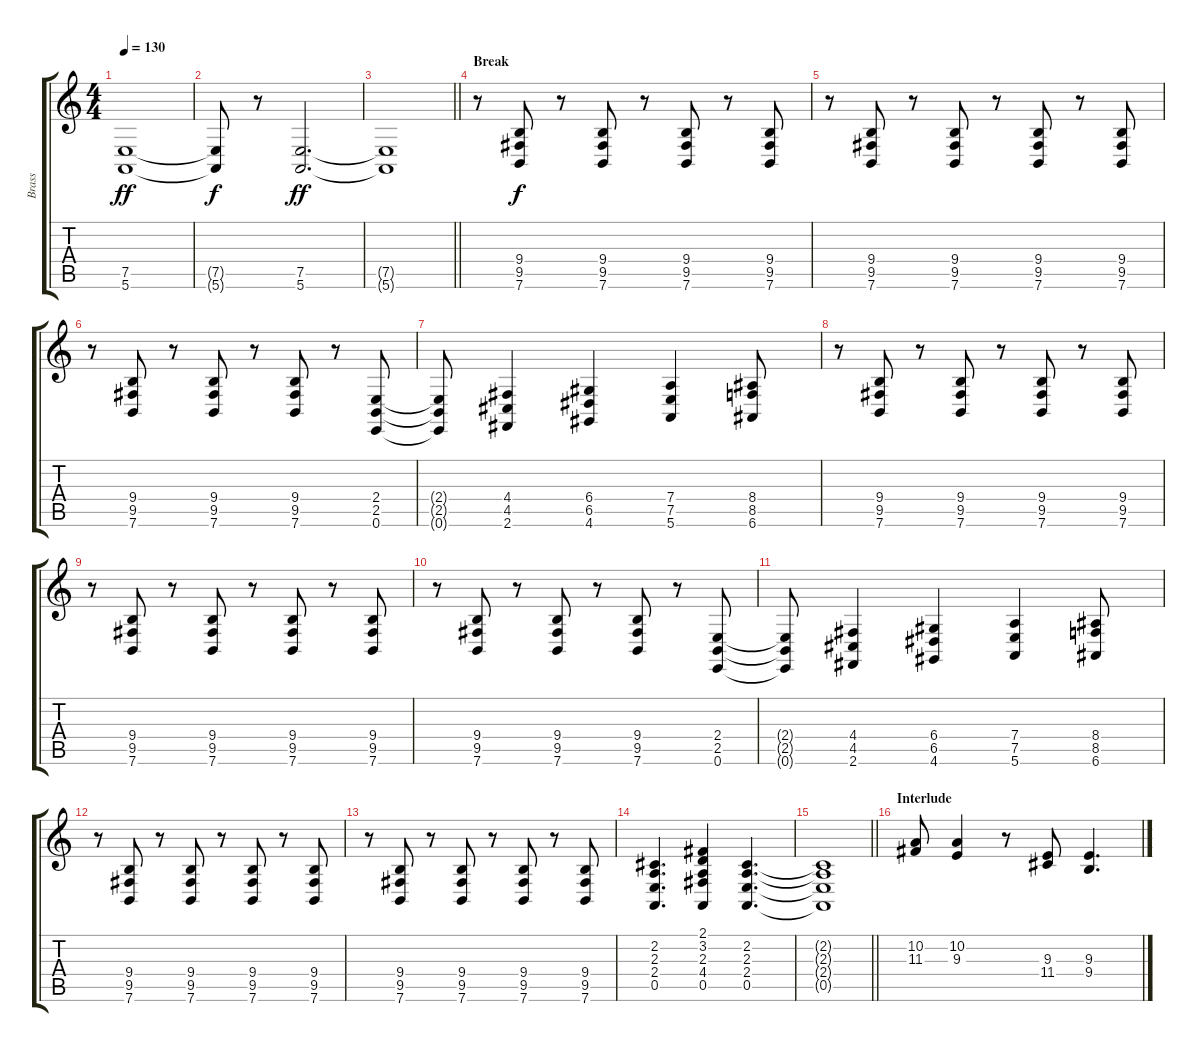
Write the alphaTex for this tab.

\track ("Brass" "Brass") {instrument brasssection}
\staff {score tabs}
\tuning (E4 B3 G3 D3 A2 E2) {hide}
\ts (4 4)
\tempo 130
\clef g2
\ks c
(7.5{t} 5.6{t}).1{dy ff} |
(7.5{t} 5.6{t}).8{dy f} r.8 (7.5 5.6).2{d dy ff} |
\barLineRight lightlight
(7.5{t} 5.6{t}).1 |
\section ("" "Break")
r.8{balance 16 instrument brasssection} (9.4 9.5 7.6).8{dy f} r.8 (9.4 9.5 7.6).8 r.8 (9.4 9.5 7.6).8 r.8 (9.4 9.5 7.6).8 |
r.8 (9.4 9.5 7.6).8 r.8 (9.4 9.5 7.6).8 r.8 (9.4 9.5 7.6).8 r.8 (9.4 9.5 7.6).8 |
r.8 (9.4 9.5 7.6).8 r.8 (9.4 9.5 7.6).8 r.8 (9.4 9.5 7.6).8 r.8 (2.4 2.5 0.6).8 |
(2.4{t} 2.5{t} 0.6{t}).8 (4.4 4.5 2.6).4 (6.4 6.5 4.6).4 (7.4 7.5 5.6).4 (8.4 8.5 6.6).8 |
r.8 (9.4 9.5 7.6).8 r.8 (9.4 9.5 7.6).8 r.8 (9.4 9.5 7.6).8 r.8 (9.4 9.5 7.6).8 |
r.8 (9.4 9.5 7.6).8 r.8 (9.4 9.5 7.6).8 r.8 (9.4 9.5 7.6).8 r.8 (9.4 9.5 7.6).8 |
r.8 (9.4 9.5 7.6).8 r.8 (9.4 9.5 7.6).8 r.8 (9.4 9.5 7.6).8 r.8 (2.4 2.5 0.6).8 |
(2.4{t} 2.5{t} 0.6{t}).8 (4.4 4.5 2.6).4 (6.4 6.5 4.6).4 (7.4 7.5 5.6).4 (8.4 8.5 6.6).8 |
r.8 (9.4 9.5 7.6).8 r.8 (9.4 9.5 7.6).8 r.8 (9.4 9.5 7.6).8 r.8 (9.4 9.5 7.6).8 |
r.8 (9.4 9.5 7.6).8 r.8 (9.4 9.5 7.6).8 r.8 (9.4 9.5 7.6).8 r.8 (9.4 9.5 7.6).8 |
(2.2 2.3 2.4 0.5).4{d} (2.1 3.2 2.3 4.4 0.5).4 (2.2 2.3 2.4 0.5).4{d} |
\barLineRight lightlight
(2.2{t} 2.3{t} 2.4{t} 0.5{t}).1 |
\section ("" "Interlude")
(10.2 11.3).8 (10.2 9.3).4 r.8 (9.3 11.4).8 (9.3 9.4).4{d}
